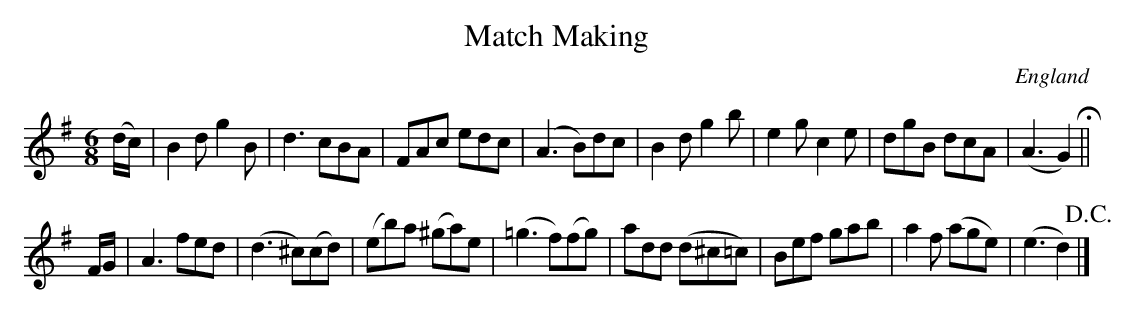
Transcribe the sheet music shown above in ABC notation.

X:1
T:Match Making
L:1/8
M:6/8
O:England
K:G major
(d/c/) |\
B2d g2B | d3 cBA | FAc edc | (A3 B)dc |\
B2d g2b | e2g c2e | dgB dcA | (A3 G2) H||
F/G/ |\
A3 fed | (d3 ^c)(cd) | (eb)a (^ga)e | (=g3 f)(fg) |\
add (d^c=c) | Bef gab | a2f (age) | (e3 d2) !D.C.! |]
